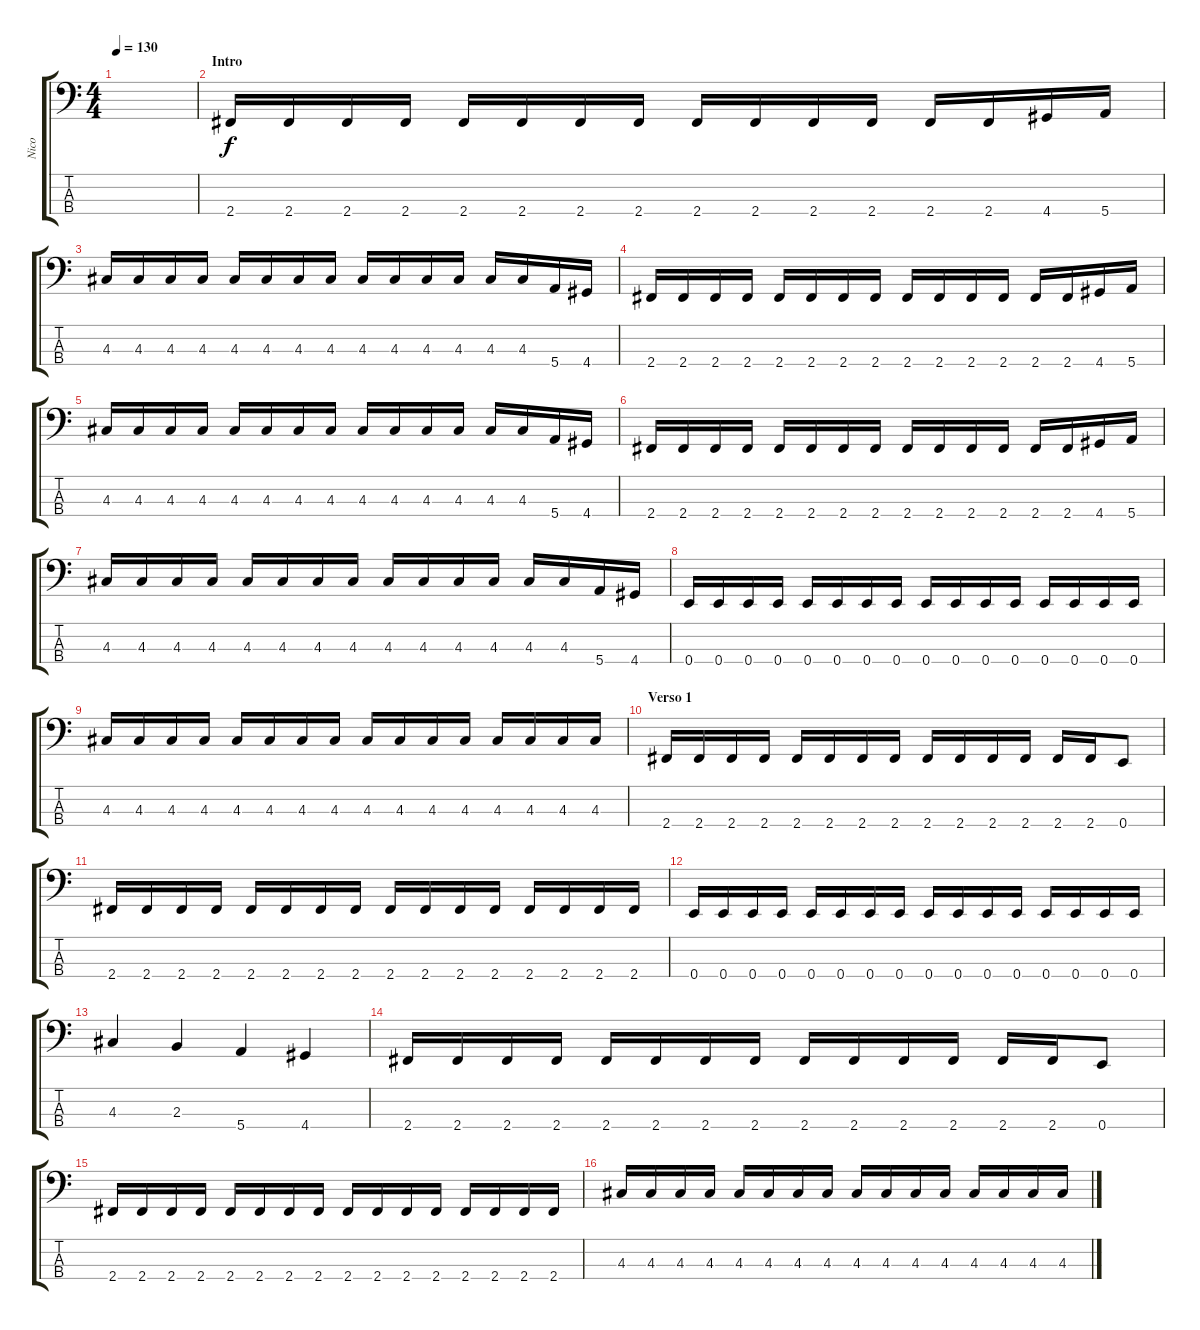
\track ("Nico" "Nico") {instrument electricbassfinger}
\staff {score tabs}
\tuning (G2 D2 A1 E1) {hide}
\ts (4 4)
\tempo 130
\clef f4
\ks c
|
\section ("" "Intro")
2.4.16 2.4.16 2.4.16 2.4.16 2.4.16 2.4.16 2.4.16 2.4.16 2.4.16 2.4.16 2.4.16 2.4.16 2.4.16 2.4.16 4.4.16 5.4.16 |
4.3.16 4.3.16 4.3.16 4.3.16 4.3.16 4.3.16 4.3.16 4.3.16 4.3.16 4.3.16 4.3.16 4.3.16 4.3.16 4.3.16 5.4.16 4.4.16 |
2.4.16 2.4.16 2.4.16 2.4.16 2.4.16 2.4.16 2.4.16 2.4.16 2.4.16 2.4.16 2.4.16 2.4.16 2.4.16 2.4.16 4.4.16 5.4.16 |
4.3.16 4.3.16 4.3.16 4.3.16 4.3.16 4.3.16 4.3.16 4.3.16 4.3.16 4.3.16 4.3.16 4.3.16 4.3.16 4.3.16 5.4.16 4.4.16 |
2.4.16 2.4.16 2.4.16 2.4.16 2.4.16 2.4.16 2.4.16 2.4.16 2.4.16 2.4.16 2.4.16 2.4.16 2.4.16 2.4.16 4.4.16 5.4.16 |
4.3.16 4.3.16 4.3.16 4.3.16 4.3.16 4.3.16 4.3.16 4.3.16 4.3.16 4.3.16 4.3.16 4.3.16 4.3.16 4.3.16 5.4.16 4.4.16 |
0.4.16 0.4.16 0.4.16 0.4.16 0.4.16 0.4.16 0.4.16 0.4.16 0.4.16 0.4.16 0.4.16 0.4.16 0.4.16 0.4.16 0.4.16 0.4.16 |
4.3.16 4.3.16 4.3.16 4.3.16 4.3.16 4.3.16 4.3.16 4.3.16 4.3.16 4.3.16 4.3.16 4.3.16 4.3.16 4.3.16 4.3.16 4.3.16 |
\section ("" "Verso 1")
2.4.16 2.4.16 2.4.16 2.4.16 2.4.16 2.4.16 2.4.16 2.4.16 2.4.16 2.4.16 2.4.16 2.4.16 2.4.16 2.4.16 0.4.8 |
2.4.16 2.4.16 2.4.16 2.4.16 2.4.16 2.4.16 2.4.16 2.4.16 2.4.16 2.4.16 2.4.16 2.4.16 2.4.16 2.4.16 2.4.16 2.4.16 |
0.4.16 0.4.16 0.4.16 0.4.16 0.4.16 0.4.16 0.4.16 0.4.16 0.4.16 0.4.16 0.4.16 0.4.16 0.4.16 0.4.16 0.4.16 0.4.16 |
4.3.4 2.3.4 5.4.4 4.4.4 |
2.4.16 2.4.16 2.4.16 2.4.16 2.4.16 2.4.16 2.4.16 2.4.16 2.4.16 2.4.16 2.4.16 2.4.16 2.4.16 2.4.16 0.4.8 |
2.4.16 2.4.16 2.4.16 2.4.16 2.4.16 2.4.16 2.4.16 2.4.16 2.4.16 2.4.16 2.4.16 2.4.16 2.4.16 2.4.16 2.4.16 2.4.16 |
4.3.16 4.3.16 4.3.16 4.3.16 4.3.16 4.3.16 4.3.16 4.3.16 4.3.16 4.3.16 4.3.16 4.3.16 4.3.16 4.3.16 4.3.16 4.3.16
